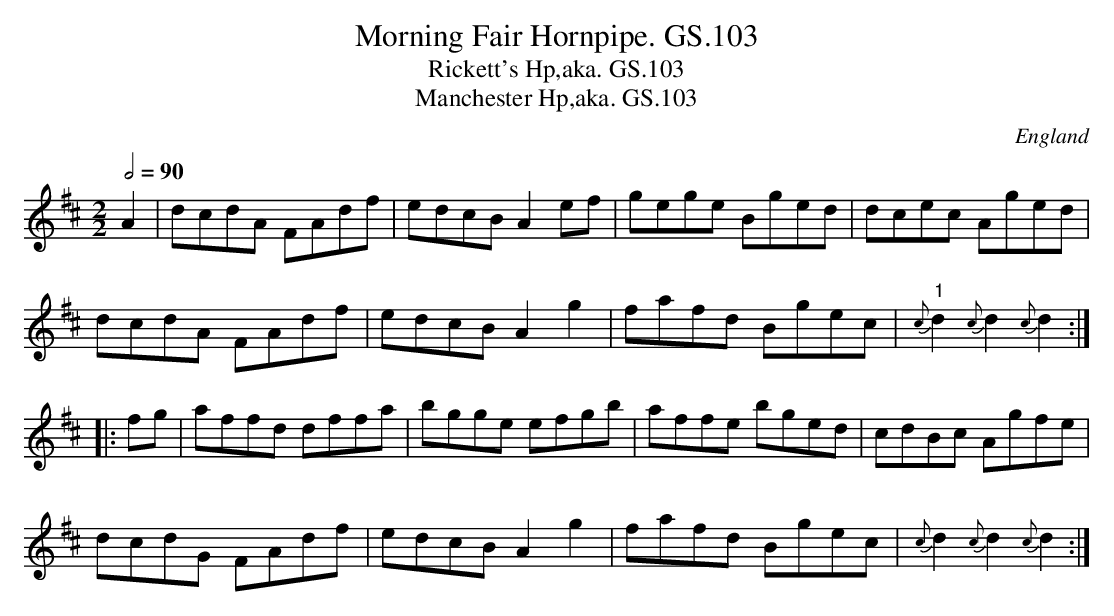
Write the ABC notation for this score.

X:1
T:Morning Fair Hornpipe. GS.103
T:Rickett's Hp,aka. GS.103
T:Manchester Hp,aka. GS.103
M:2/2
L:1/8
Q:1/2=90
O:England
K:D major
A2 | dcdA FAdf | edcB A2 ef | gege Bged | dcec Aged |!
dcdA FAdf | edcB A2 g2 | fafd Bgec | "1"{c}d2 {c}d2 {c}d2 :|!
|:  fg | affd dffa | bgge efgb |affe bged | cdBc Agfe |!
dcdG FAdf | edcB A2g2 | fafd Bgec | {c}d2 {c}d2 {c}d2 :|
